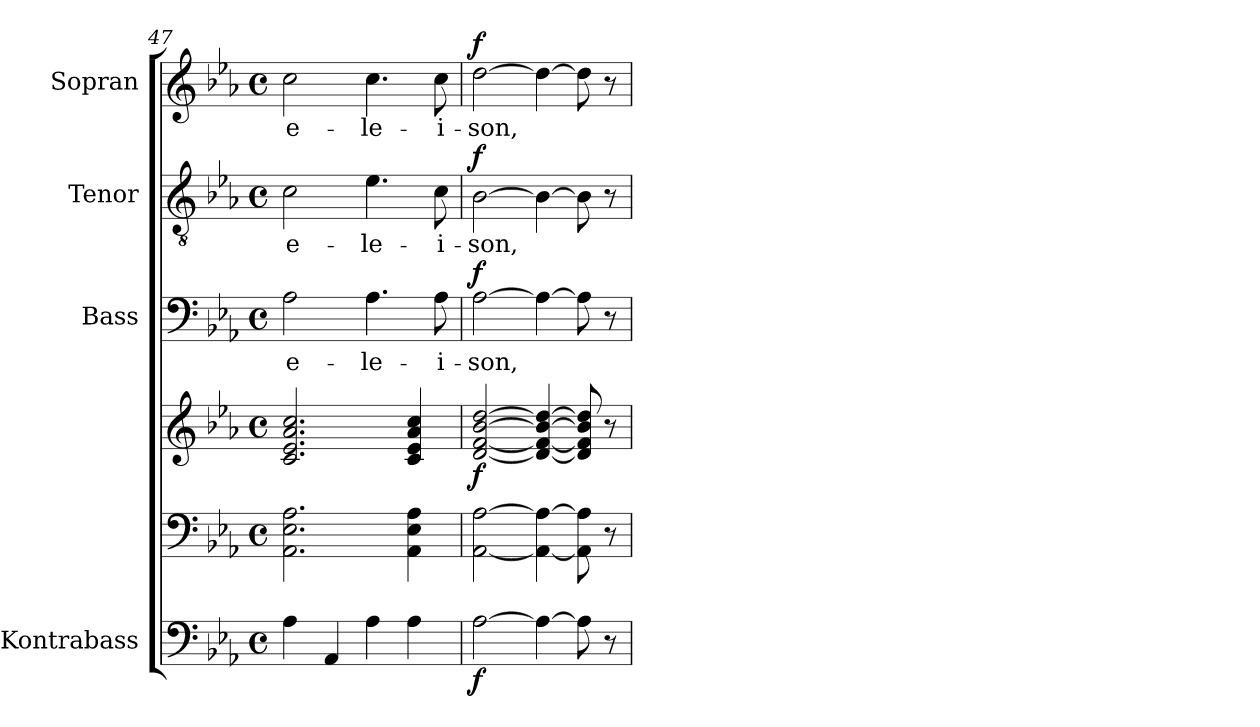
**kern	**dynam	**kern	**kern	**dynam	**kern	**text	**dynam	**kern	**text	**dynam	**kern	**text	**dynam
*part5	*part5	*part4	*part4	*part4	*part3	*part3	*part3	*part2	*part2	*part2	*part1	*part1	*part1
*staff6	*staff6	*staff5	*staff4	*staff4/5	*staff3	*staff3	*staff3	*staff2	*staff2	*staff2	*staff1	*staff1	*staff1
*I"Kontrabass	*	*	*	*	*I"Bass	*	*	*I"Tenor	*	*	*I"Sopran	*	*
*I'Kb.	*	*	*	*	*I'B.	*	*	*I'T.	*	*	*I'S.	*	*
*clefF4	*	*clefF4	*clefG2	*	*clefF4	*	*	*clefGv2	*	*	*clefG2	*	*
*ITrd7c12	*	*	*	*	*	*	*	*	*	*	*	*	*
*k[b-e-a-]	*	*k[b-e-a-]	*k[b-e-a-]	*	*k[b-e-a-]	*	*	*k[b-e-a-]	*	*	*k[b-e-a-]	*	*
*E-:	*	*E-:	*E-:	*	*E-:	*	*	*E-:	*	*	*E-:	*	*
*M4/4	*	*M4/4	*M4/4	*	*M4/4	*	*	*M4/4	*	*	*M4/4	*	*
*met(c)	*	*met(c)	*met(c)	*	*met(c)	*	*	*met(c)	*	*	*met(c)	*	*
=47	=47	=47	=47	=47	=47	=47	=47	=47	=47	=47	=47	=47	=47
!	!	!	!	!	!	!LO:LY:b	!	!	!LO:LY:b	!	!	!LO:LY:b	!
4AA-\	.	2.AA-\ 2.E-\ 2.A-\	2.c/ 2.e-/ 2.a-/ 2.cc/	.	2A-\	e-	.	2c\	e-	.	2cc\	e-	.
4AAA-/	.	.	.	.	.	.	.	.	.	.	.	.	.
!	!	!	!	!	!	!LO:LY:b	!	!	!LO:LY:b	!	!	!LO:LY:b	!
4AA-\	.	.	.	.	4.A-\	-le-	.	4.e-\	-le-	.	4.cc\	-le-	.
4AA-\	.	4AA-\ 4E-\ 4A-\	4c/ 4e-/ 4a-/ 4cc/	.	.	.	.	.	.	.	.	.	.
!	!	!	!	!	!	!LO:LY:b	!	!	!LO:LY:b	!	!	!LO:LY:b	!
.	.	.	.	.	8A-\	-i-	.	8c\	-i-	.	8cc\	-i-	.
=48	=48	=48	=48	=48	=48	=48	=48	=48	=48	=48	=48	=48	=48
!	!LO:DY:b	!	!	!LO:DY:b	!	!LO:LY:b	!LO:DY:a	!	!LO:LY:b	!LO:DY:a	!	!LO:LY:b	!LO:DY:a
[2AA-\	f	[2AA-\ [2A-\	[2d/ [2f/ [2b-/ [2dd/	f	[2A-\	-son,	f	[2B-\	-son,	f	[2dd\	-son,	f
4AA-\_	.	4AA-\_ 4A-\_	4d/_ 4f/_ 4b-/_ 4dd/_	.	4A-\_	.	.	4B-\_	.	.	4dd\_	.	.
8AA-\]	.	8AA-\] 8A-\]	8d/] 8f/] 8b-/] 8dd/]	.	8A-\]	.	.	8B-\]	.	.	8dd\]	.	.
8r	.	8r	8r	.	8r	.	.	8r	.	.	8r	.	.
=	=	=	=	=	=	=	=	=	=	=	=	=	=
*-	*-	*-	*-	*-	*-	*-	*-	*-	*-	*-	*-	*-	*-
